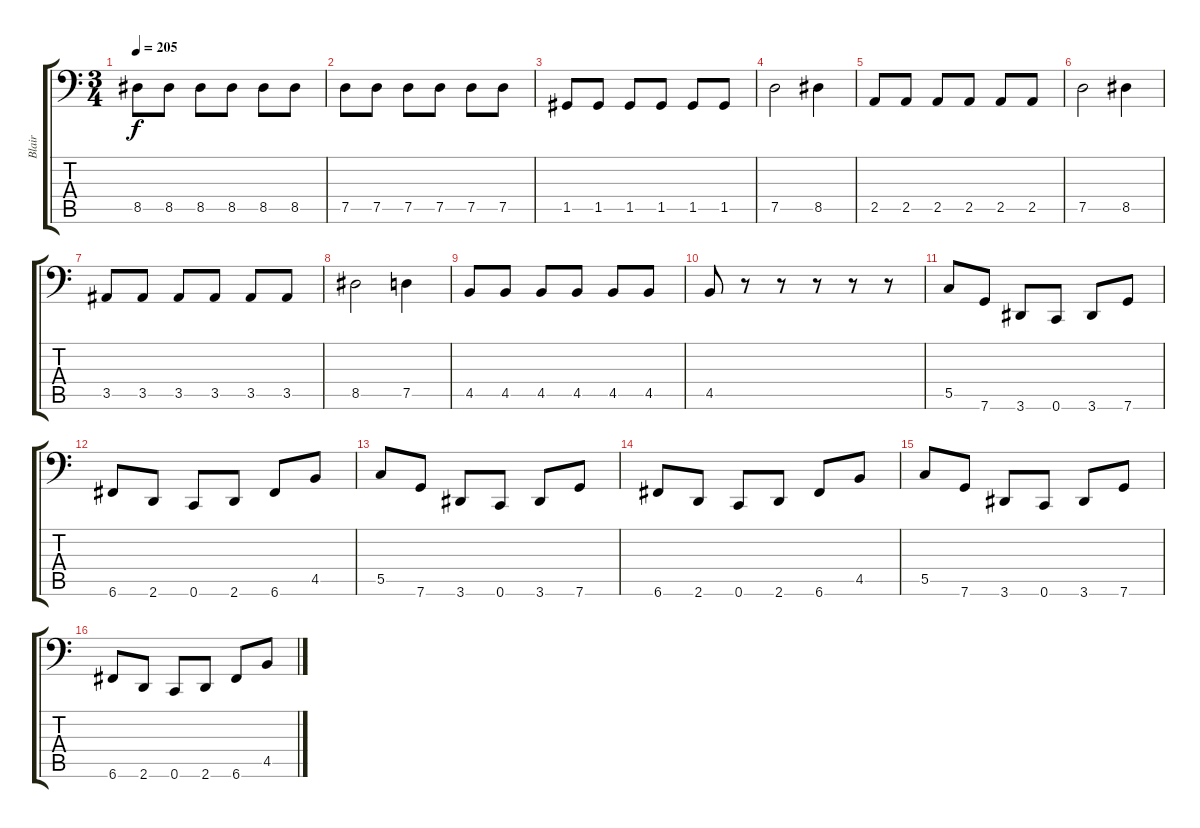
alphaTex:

\track ("Blair" "Blair") {instrument electricbasspick}
\staff {score tabs}
\tuning (D3 A2 F2 C2 G1 C1) {hide}
\ts (3 4)
\tempo 205
\clef f4
\ks c
8.5.8{dy f} 8.5.8 8.5.8 8.5.8 8.5.8 8.5.8 |
7.5.8 7.5.8 7.5.8 7.5.8 7.5.8 7.5.8 |
1.5.8 1.5.8 1.5.8 1.5.8 1.5.8 1.5.8 |
7.5.2 8.5.4 |
2.5.8 2.5.8 2.5.8 2.5.8 2.5.8 2.5.8 |
7.5.2 8.5.4 |
3.5.8 3.5.8 3.5.8 3.5.8 3.5.8 3.5.8 |
8.5.2 7.5.4 |
4.5.8 4.5.8 4.5.8 4.5.8 4.5.8 4.5.8 |
4.5.8 r.8 r.8 r.8 r.8 r.8 |
5.5.8 7.6.8 3.6.8 0.6.8 3.6.8 7.6.8 |
6.6.8 2.6.8 0.6.8 2.6.8 6.6.8 4.5.8 |
5.5.8 7.6.8 3.6.8 0.6.8 3.6.8 7.6.8 |
6.6.8 2.6.8 0.6.8 2.6.8 6.6.8 4.5.8 |
5.5.8 7.6.8 3.6.8 0.6.8 3.6.8 7.6.8 |
6.6.8 2.6.8 0.6.8 2.6.8 6.6.8 4.5.8
